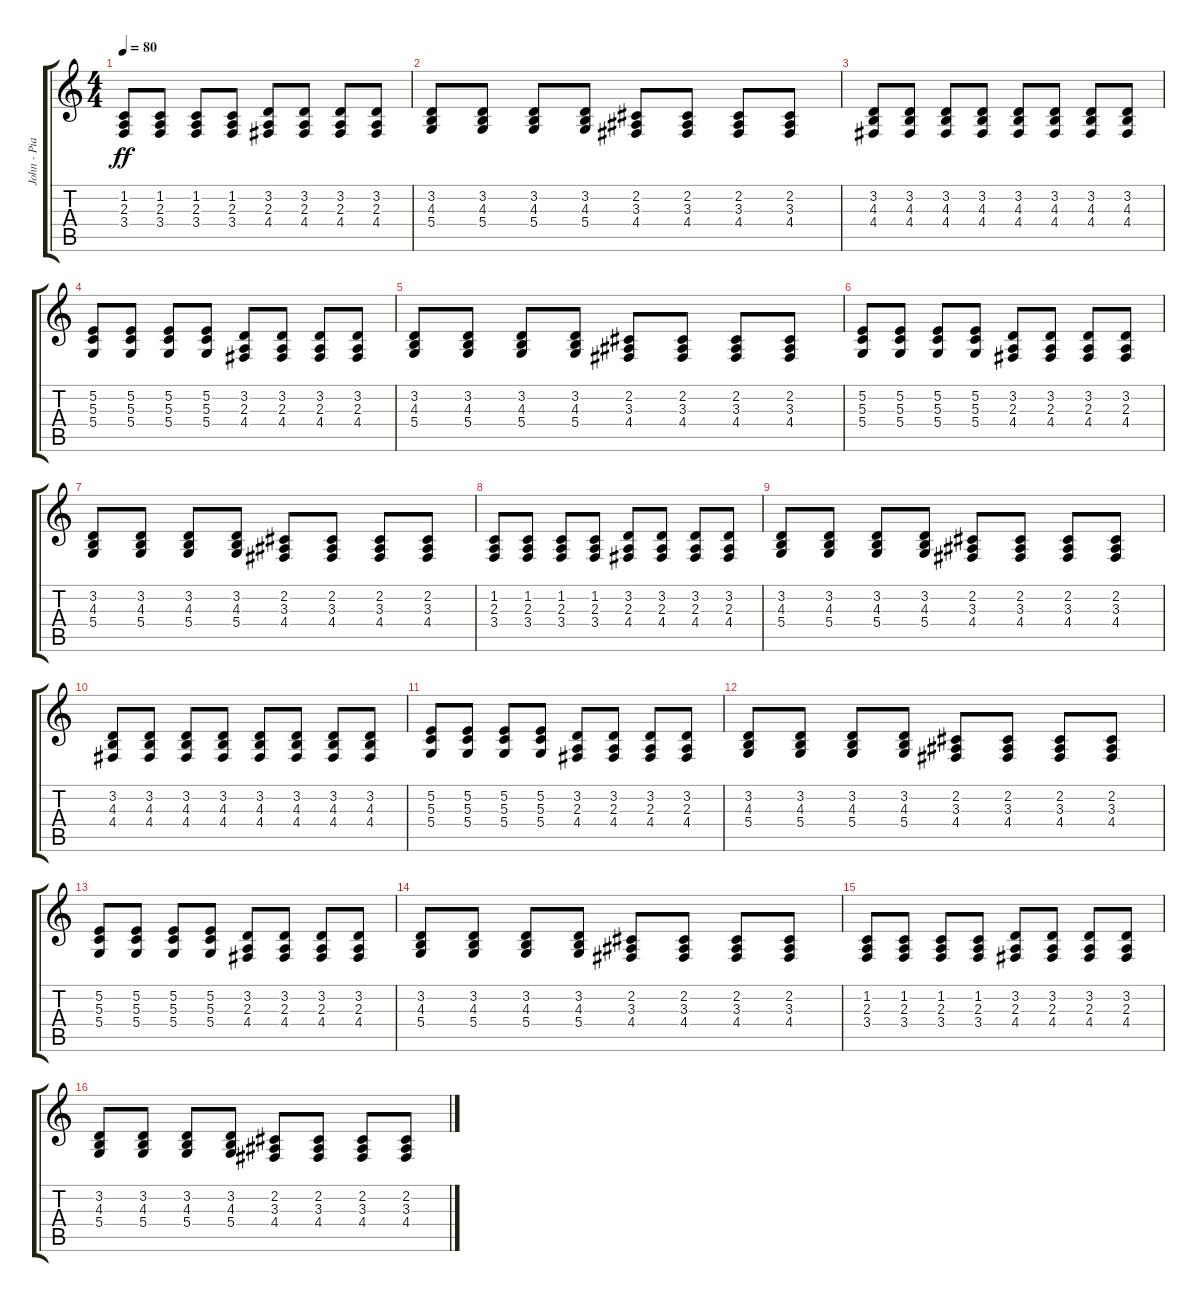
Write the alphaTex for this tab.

\track ("John - Piano" "John - Pia") {instrument honkytonkpiano}
\staff {score tabs}
\tuning (E4 B3 G3 D3 A2 E2) {hide}
\ts (4 4)
\tempo 80
\clef g2
\ks c
(1.2 2.3 3.4).8{dy ff} (1.2 2.3 3.4).8 (1.2 2.3 3.4).8 (1.2 2.3 3.4).8 (3.2 2.3 4.4).8 (3.2 2.3 4.4).8 (3.2 2.3 4.4).8 (3.2 2.3 4.4).8 |
(3.2 4.3 5.4).8 (3.2 4.3 5.4).8 (3.2 4.3 5.4).8 (3.2 4.3 5.4).8 (2.2 3.3 4.4).8 (2.2 3.3 4.4).8 (2.2 3.3 4.4).8 (2.2 3.3 4.4).8 |
(3.2 4.3 4.4).8 (3.2 4.3 4.4).8 (3.2 4.3 4.4).8 (3.2 4.3 4.4).8 (3.2 4.3 4.4).8 (3.2 4.3 4.4).8 (3.2 4.3 4.4).8 (3.2 4.3 4.4).8 |
(5.2 5.3 5.4).8 (5.2 5.3 5.4).8 (5.2 5.3 5.4).8 (5.2 5.3 5.4).8 (3.2 2.3 4.4).8 (3.2 2.3 4.4).8 (3.2 2.3 4.4).8 (3.2 2.3 4.4).8 |
(3.2 4.3 5.4).8 (3.2 4.3 5.4).8 (3.2 4.3 5.4).8 (3.2 4.3 5.4).8 (2.2 3.3 4.4).8 (2.2 3.3 4.4).8 (2.2 3.3 4.4).8 (2.2 3.3 4.4).8 |
(5.2 5.3 5.4).8 (5.2 5.3 5.4).8 (5.2 5.3 5.4).8 (5.2 5.3 5.4).8 (3.2 2.3 4.4).8 (3.2 2.3 4.4).8 (3.2 2.3 4.4).8 (3.2 2.3 4.4).8 |
(3.2 4.3 5.4).8 (3.2 4.3 5.4).8 (3.2 4.3 5.4).8 (3.2 4.3 5.4).8 (2.2 3.3 4.4).8 (2.2 3.3 4.4).8 (2.2 3.3 4.4).8 (2.2 3.3 4.4).8 |
(1.2 2.3 3.4).8 (1.2 2.3 3.4).8 (1.2 2.3 3.4).8 (1.2 2.3 3.4).8 (3.2 2.3 4.4).8 (3.2 2.3 4.4).8 (3.2 2.3 4.4).8 (3.2 2.3 4.4).8 |
(3.2 4.3 5.4).8 (3.2 4.3 5.4).8 (3.2 4.3 5.4).8 (3.2 4.3 5.4).8 (2.2 3.3 4.4).8 (2.2 3.3 4.4).8 (2.2 3.3 4.4).8 (2.2 3.3 4.4).8 |
(3.2 4.3 4.4).8 (3.2 4.3 4.4).8 (3.2 4.3 4.4).8 (3.2 4.3 4.4).8 (3.2 4.3 4.4).8 (3.2 4.3 4.4).8 (3.2 4.3 4.4).8 (3.2 4.3 4.4).8 |
(5.2 5.3 5.4).8 (5.2 5.3 5.4).8 (5.2 5.3 5.4).8 (5.2 5.3 5.4).8 (3.2 2.3 4.4).8 (3.2 2.3 4.4).8 (3.2 2.3 4.4).8 (3.2 2.3 4.4).8 |
(3.2 4.3 5.4).8 (3.2 4.3 5.4).8 (3.2 4.3 5.4).8 (3.2 4.3 5.4).8 (2.2 3.3 4.4).8 (2.2 3.3 4.4).8 (2.2 3.3 4.4).8 (2.2 3.3 4.4).8 |
(5.2 5.3 5.4).8 (5.2 5.3 5.4).8 (5.2 5.3 5.4).8 (5.2 5.3 5.4).8 (3.2 2.3 4.4).8 (3.2 2.3 4.4).8 (3.2 2.3 4.4).8 (3.2 2.3 4.4).8 |
(3.2 4.3 5.4).8 (3.2 4.3 5.4).8 (3.2 4.3 5.4).8 (3.2 4.3 5.4).8 (2.2 3.3 4.4).8 (2.2 3.3 4.4).8 (2.2 3.3 4.4).8 (2.2 3.3 4.4).8 |
(1.2 2.3 3.4).8 (1.2 2.3 3.4).8 (1.2 2.3 3.4).8 (1.2 2.3 3.4).8 (3.2 2.3 4.4).8 (3.2 2.3 4.4).8 (3.2 2.3 4.4).8 (3.2 2.3 4.4).8 |
(3.2 4.3 5.4).8 (3.2 4.3 5.4).8 (3.2 4.3 5.4).8 (3.2 4.3 5.4).8 (2.2 3.3 4.4).8 (2.2 3.3 4.4).8 (2.2 3.3 4.4).8 (2.2 3.3 4.4).8
